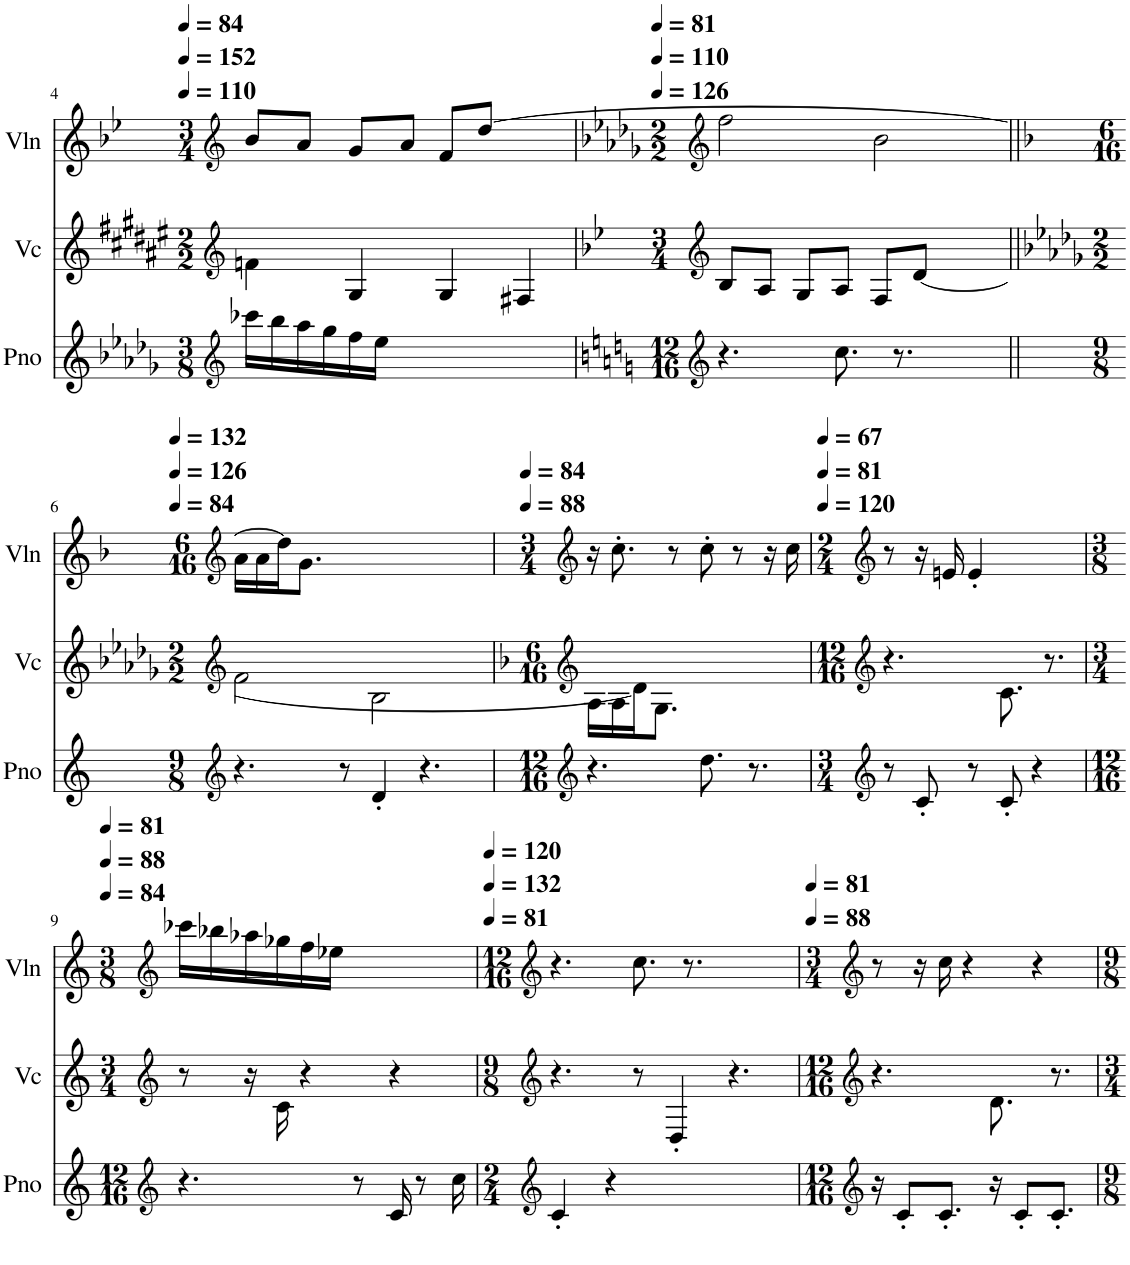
**kern	**kern	**kern
*part3	*part2	*part1
*staff3	*staff2	*staff1
*I"Piano	*I"Violoncello	*I"Violin
*I'Pno	*I'Vc	*I'Vln
!!LO:PB:g=z
*clefG2	*clefG2	*clefG2
*k[b-e-a-d-g-]	*k[f#c#g#d#a#e#]	*k[b-e-]
*M3/8	*M2/2	*M3/4
*MM110	*MM110	*MM84
=4	=4	=4
16ccc-X\LL	4fn\	8b-/L
16bb-\	.	.
16aa-\	.	8a/J
16gg-\	.	.
16ff\	4G#/	8g/L
16ee-\JJ	.	.
2ryy	.	8a/J
.	4G#/	8f/L
.	.	[8dd/J
.	4F#X/	4ryy
8ryy	.	.
=5	=5	=5
*clefG2	*clefG2	*clefG2
*k[]	*k[b-e-]	*k[b-e-a-d-g-]
*M12/16	*M3/4	*M2/2
*	*	*MM81
4.r	8B-/L	2ff\
.	8A/J	.
.	8G/L	.
8.cc\	8A/J	.
.	8F/L	2b-\
8.r	.	.
.	[8d/J	.
4ryy	4ryy	.
!!LO:LB:g=z
=6||	=6||	=6||
*clefG2	*clefG2	*clefG2
*	*k[b-e-a-d-g-]	*k[b-]
*M9/8	*M2/2	*M6/16
*	*	*MM132
4.r	2f\	16a\LL
.	.	16a\
.	.	16dd\J]
.	.	8.g\J
8r	.	2.ryy
4d'/	2B-\	.
4.r	.	.
.	8ryy	.
=7	=7	=7
*clefG2	*clefG2	*clefG2
*	*k[b-]	*k[]
*M12/16	*M6/16	*M3/4
*	*	*MM84
4.r	16A\LL	16r
.	16A\	8.cc'\
.	16d\J]	.
.	8.G\J	.
.	.	8r
8.dd\	4.ryy	8cc'\
.	.	8r
8.r	.	.
.	.	16r
.	.	16cc\
=8	=8	=8
*clefG2	*clefG2	*clefG2
*	*k[]	*
*M3/4	*M12/16	*M2/4
*	*	*MM67
8r	4.r	8r
8c'/	.	16r
.	.	16en/
8r	.	4e'/
8c'/	8.c\	.
4r	.	4ryy
.	8.r	.
!!LO:LB:g=z
=9	=9	=9
*clefG2	*clefG2	*clefG2
*	*	*k[]
*M12/16	*M3/4	*M3/8
*	*	*MM81
4.r	8r	16ccc-X\LL
.	.	16bb-X\
.	16r	16aa-X\
.	16c\	16gg-X\
.	4r	16ff\
.	.	16ee-X\JJ
8r	.	4.ryy
16c/	4r	.
8r	.	.
16cc\	.	.
=10	=10	=10
*clefG2	*clefG2	*clefG2
*	*	*k[]
*M2/4	*M9/8	*M12/16
*	*	*MM120
4c'/	4.r	4.r
4r	.	.
.	8r	8.cc\
2ryy	4D'/	.
.	.	8.r
.	4.r	4.ryy
8ryy	.	.
=11	=11	=11
*clefG2	*clefG2	*clefG2
*M12/16	*M12/16	*M3/4
*	*	*MM81
16r	4.r	8r
8c'/L	.	.
.	.	16r
8.c'/J	.	16cc\
.	.	4r
16r	8.d\	.
8c'/L	.	.
.	.	4r
8.c'/J	8.r	.
=	=	=
*-	*-	*-
